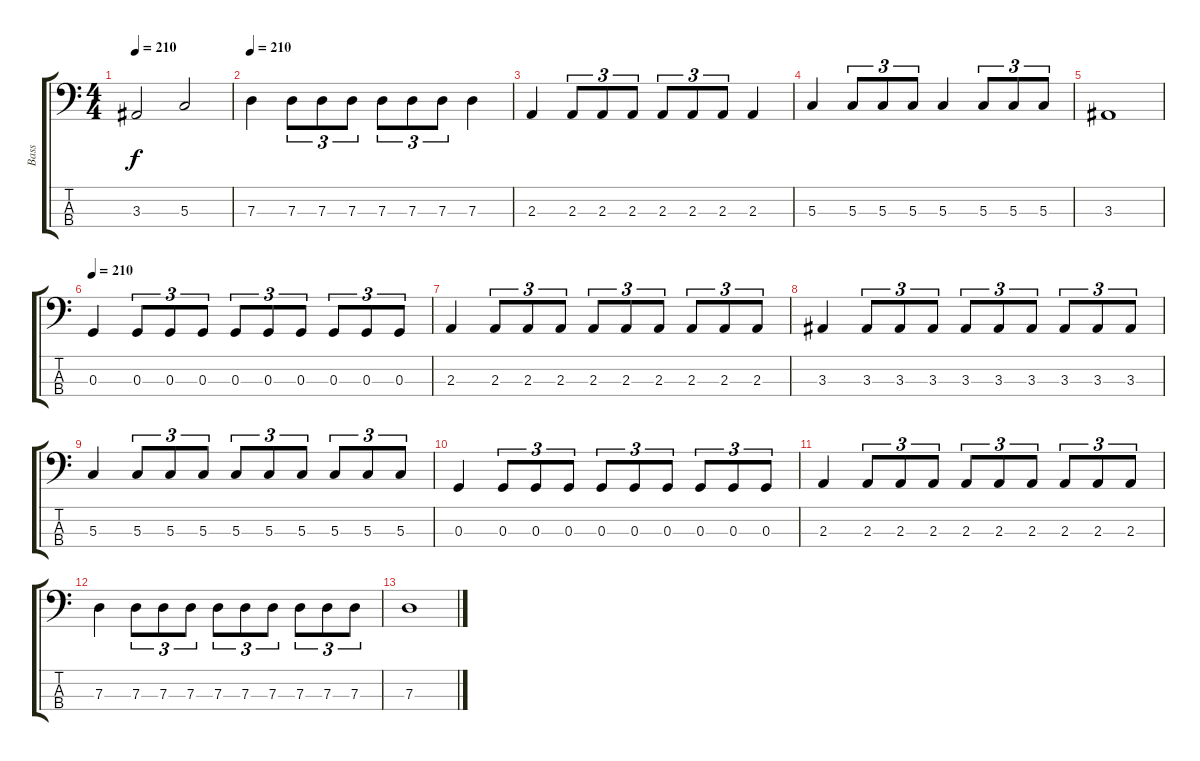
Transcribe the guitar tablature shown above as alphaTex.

\track ("Bass" "Bass") {instrument electricbassfinger}
\staff {score tabs}
\tuning (F2 C2 G1 D1) {hide}
\ts (4 4)
\tempo 210
\clef f4
\ks c
3.3.2{dy f} 5.3.2 |
\tempo 210
7.3.4 7.3.8{tu (3 2)} 7.3.8{tu (3 2)} 7.3.8{tu (3 2)} 7.3.8{tu (3 2)} 7.3.8{tu (3 2)} 7.3.8{tu (3 2)} 7.3.4 |
2.3.4 2.3.8{tu (3 2)} 2.3.8{tu (3 2)} 2.3.8{tu (3 2)} 2.3.8{tu (3 2)} 2.3.8{tu (3 2)} 2.3.8{tu (3 2)} 2.3.4 |
5.3.4 5.3.8{tu (3 2)} 5.3.8{tu (3 2)} 5.3.8{tu (3 2)} 5.3.4 5.3.8{tu (3 2)} 5.3.8{tu (3 2)} 5.3.8{tu (3 2)} |
3.3.1 |
\tempo 210
0.3.4 0.3.8{tu (3 2)} 0.3.8{tu (3 2)} 0.3.8{tu (3 2)} 0.3.8{tu (3 2)} 0.3.8{tu (3 2)} 0.3.8{tu (3 2)} 0.3.8{tu (3 2)} 0.3.8{tu (3 2)} 0.3.8{tu (3 2)} |
2.3.4 2.3.8{tu (3 2)} 2.3.8{tu (3 2)} 2.3.8{tu (3 2)} 2.3.8{tu (3 2)} 2.3.8{tu (3 2)} 2.3.8{tu (3 2)} 2.3.8{tu (3 2)} 2.3.8{tu (3 2)} 2.3.8{tu (3 2)} |
3.3.4 3.3.8{tu (3 2)} 3.3.8{tu (3 2)} 3.3.8{tu (3 2)} 3.3.8{tu (3 2)} 3.3.8{tu (3 2)} 3.3.8{tu (3 2)} 3.3.8{tu (3 2)} 3.3.8{tu (3 2)} 3.3.8{tu (3 2)} |
5.3.4 5.3.8{tu (3 2)} 5.3.8{tu (3 2)} 5.3.8{tu (3 2)} 5.3.8{tu (3 2)} 5.3.8{tu (3 2)} 5.3.8{tu (3 2)} 5.3.8{tu (3 2)} 5.3.8{tu (3 2)} 5.3.8{tu (3 2)} |
0.3.4 0.3.8{tu (3 2)} 0.3.8{tu (3 2)} 0.3.8{tu (3 2)} 0.3.8{tu (3 2)} 0.3.8{tu (3 2)} 0.3.8{tu (3 2)} 0.3.8{tu (3 2)} 0.3.8{tu (3 2)} 0.3.8{tu (3 2)} |
2.3.4 2.3.8{tu (3 2)} 2.3.8{tu (3 2)} 2.3.8{tu (3 2)} 2.3.8{tu (3 2)} 2.3.8{tu (3 2)} 2.3.8{tu (3 2)} 2.3.8{tu (3 2)} 2.3.8{tu (3 2)} 2.3.8{tu (3 2)} |
7.3.4 7.3.8{tu (3 2)} 7.3.8{tu (3 2)} 7.3.8{tu (3 2)} 7.3.8{tu (3 2)} 7.3.8{tu (3 2)} 7.3.8{tu (3 2)} 7.3.8{tu (3 2)} 7.3.8{tu (3 2)} 7.3.8{tu (3 2)} |
7.3.1
